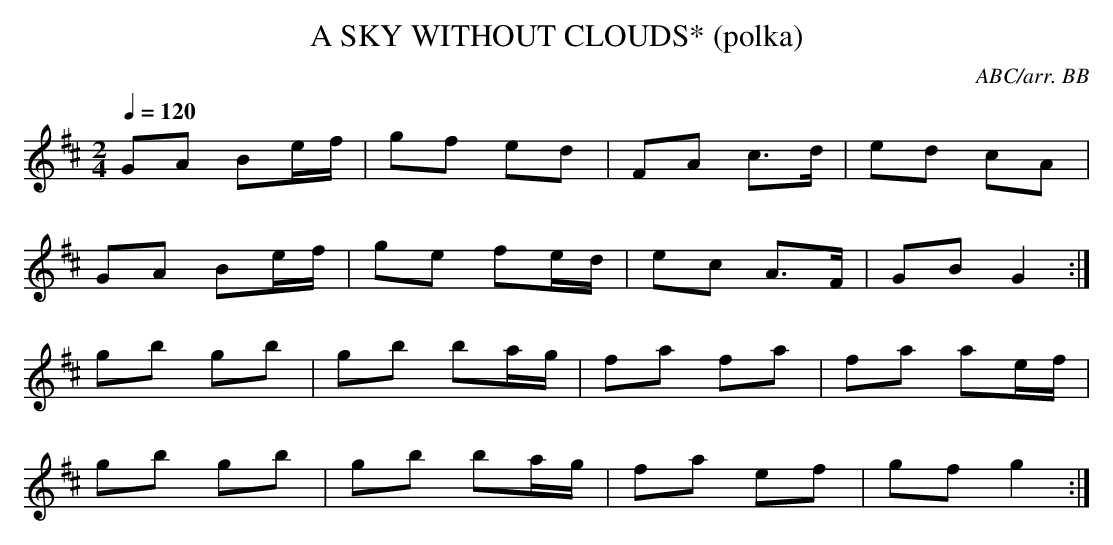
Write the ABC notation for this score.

X:1
T:SKY WITHOUT CLOUDS* (polka), A
C:ABC/arr. BB
L:1/8
M:2/4
Q:1/4=120
K:D
GA Be/f/|gf ed|FA c>d|ed cA|
GA Be/f/|ge fe/d/|ec A>F|GB G2:|
gb gb|gb ba/g/|fa fa|fa ae/f/|
gb gb|gb ba/g/|fa ef|gf g2:|
